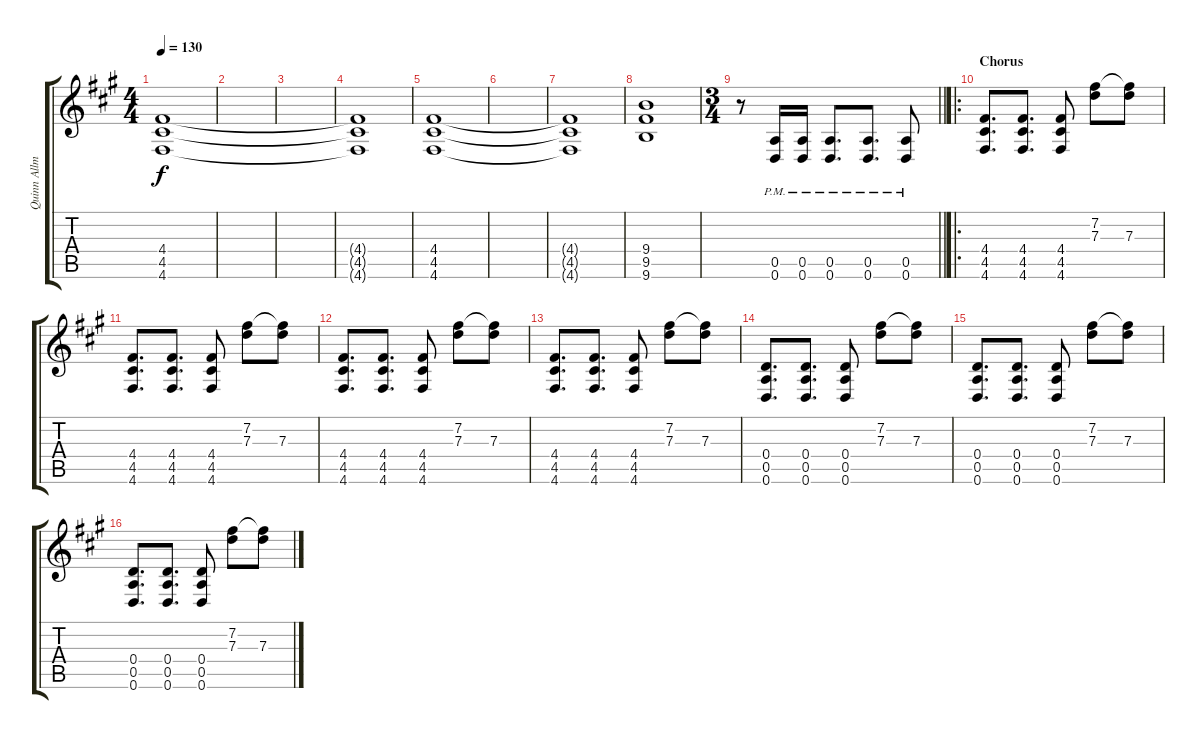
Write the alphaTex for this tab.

\track ("Quinn Allman" "Quinn Allm") {instrument electricguitarclean}
\staff {score tabs}
\tuning (E4 B3 G3 D3 A2 D2) {hide}
\ts (4 4)
\tempo 130
\clef g2
\ks f#minor
(4.4 4.5 4.6).1{dy f} |
|
|
(4.4{t} 4.5{t} 4.6{t}).1 |
(4.4 4.5 4.6).1 |
|
(4.4{t} 4.5{t} 4.6{t}).1 |
(9.4 9.5 9.6).1 |
\ts (3 4)
\barLineRight lightlight
r.8 (0.5{pm} 0.6{pm}).16 (0.5{pm} 0.6{pm}).16 (0.5{pm} 0.6{pm}).8{d} (0.5{pm} 0.6{pm}).8{d} (0.5{pm} 0.6{pm}).8 |
\ro
\section ("" "Chorus")
(4.4 4.5 4.6).8{d} (4.4 4.5 4.6).8{d} (4.4 4.5 4.6).8 (7.2 7.3).8 (7.2{t} 7.3).8 |
(4.4 4.5 4.6).8{d} (4.4 4.5 4.6).8{d} (4.4 4.5 4.6).8 (7.2 7.3).8 (7.2{t} 7.3).8 |
(4.4 4.5 4.6).8{d} (4.4 4.5 4.6).8{d} (4.4 4.5 4.6).8 (7.2 7.3).8 (7.2{t} 7.3).8 |
(4.4 4.5 4.6).8{d} (4.4 4.5 4.6).8{d} (4.4 4.5 4.6).8 (7.2 7.3).8 (7.2{t} 7.3).8 |
(0.4 0.5 0.6).8{d} (0.4 0.5 0.6).8{d} (0.4 0.5 0.6).8 (7.2 7.3).8 (7.2{t} 7.3).8 |
(0.4 0.5 0.6).8{d} (0.4 0.5 0.6).8{d} (0.4 0.5 0.6).8 (7.2 7.3).8 (7.2{t} 7.3).8 |
(0.4 0.5 0.6).8{d} (0.4 0.5 0.6).8{d} (0.4 0.5 0.6).8 (7.2 7.3).8 (7.2{t} 7.3).8
